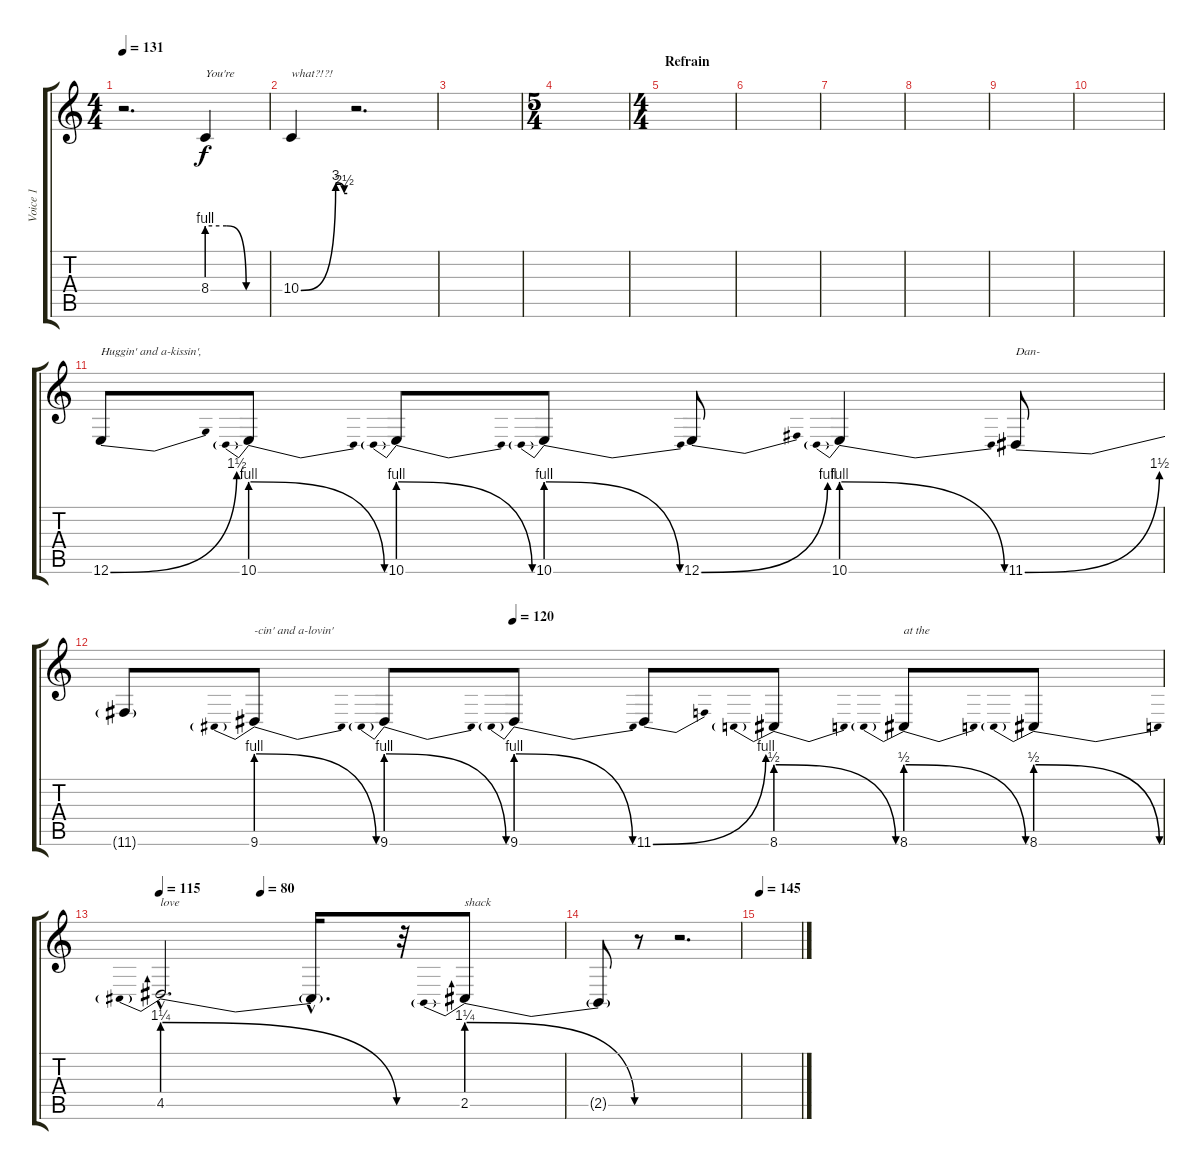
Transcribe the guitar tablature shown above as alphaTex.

\track ("Voice 1" "Voice 1") {instrument tenorsax}
\staff {score tabs}
\tuning (E4 B3 G3 D3 A2 E2) {hide}
\ts (4 4)
\tempo 131
\clef g2
\ks c
r.2{d dy f} 8.4{be (custom 0 4 20 4 40 0 60 0)}.4{txt "You're"} |
10.4{be (custom 0 0 45 12 56 10 60 10)}.4{txt "what?!?!"} r.2{d} |
|
\ts (5 4)
|
\ts (4 4)
\section ("" "Refrain")
|
|
|
|
|
|
12.6{be (bend 0 0 60 6)}.8{txt "Huggin' and a-kissin',"} 10.6{be (prebendrelease 0 4 60 0)}.8 10.6{be (prebendrelease 0 4 60 0)}.8 10.6{be (prebendrelease 0 4 60 0)}.8 12.6{be (bend 0 0 60 4)}.8 10.6{be (prebendrelease 0 4 60 0)}.4 11.6{be (bend 0 0 60 6)}.8{txt "Dan-"} |
\tempo (120 0.375)
11.6{t}.8 9.6{be (prebendrelease 0 4 60 0)}.8{txt "-cin' and a-lovin'"} 9.6{be (prebendrelease 0 4 60 0)}.8 9.6{be (prebendrelease 0 4 60 0)}.8 11.6{be (bend 0 0 60 4)}.8 8.6{be (prebendrelease 0 2 60 0)}.8 8.6{be (prebendrelease 0 2 60 0)}.8{txt "at the"} 8.6{be (prebendrelease 0 2 60 0)}.8 |
\tempo 115
\tempo (80 0.25)
4.5{be (prebendrelease 0 5 60 0) hac}.2{d txt "love"} 4.5{hac t}.16{d} r.32 2.5{be (prebendrelease 0 5 60 0)}.8{txt "shack"} |
2.5{t}.8 r.8 r.2{d} |
\tempo 145
